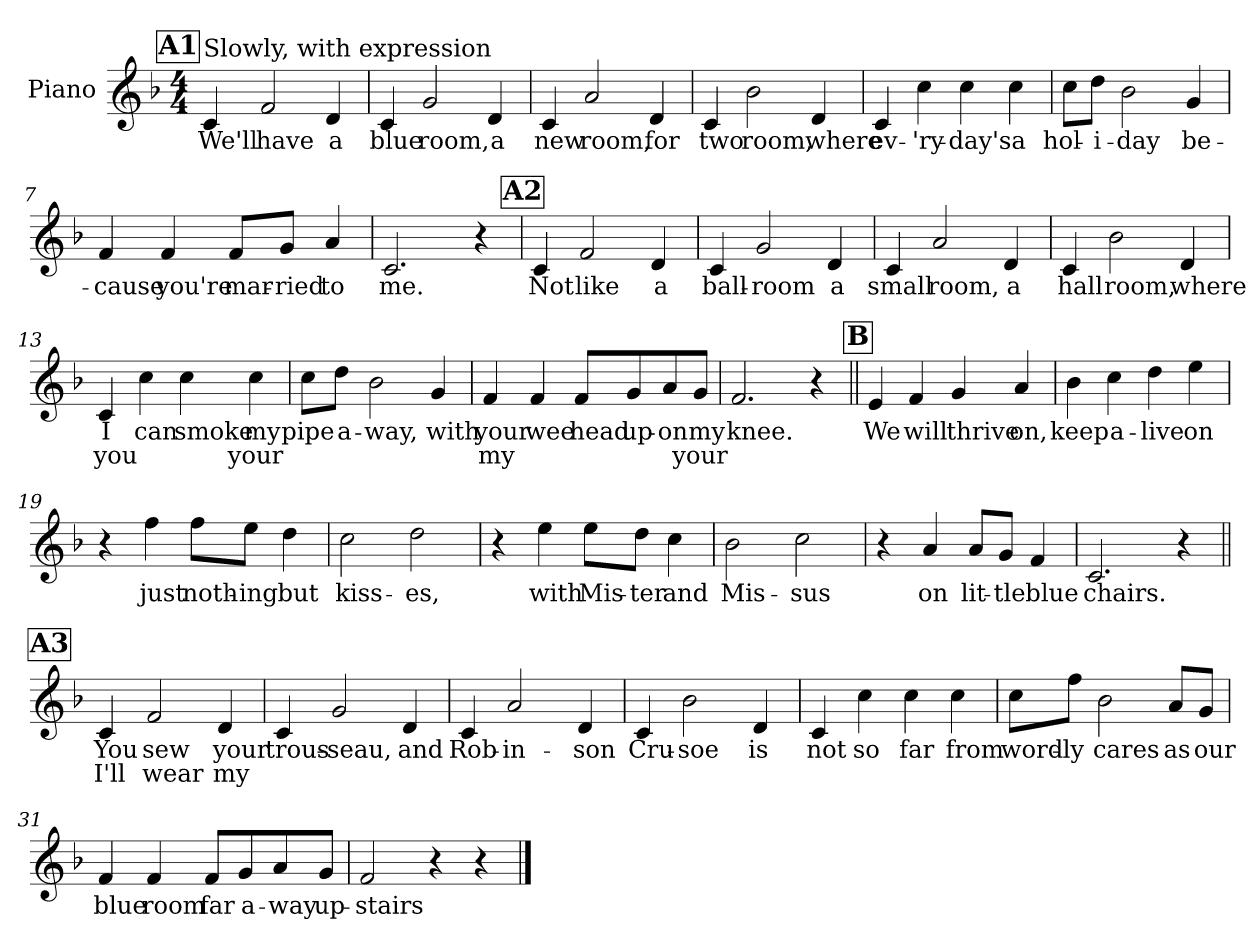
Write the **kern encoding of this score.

**kern	**text	**text
*part1	*part1	*part1
*staff1	*staff1	*staff1
*I"Piano	*	*
*I'Pno	*	*
*clefG2	*	*
*k[b-]	*	*
*F:	*	*
*M4/4	*	*
!!LO:REH:place=s1:a:t=A1
=1	=1	=1
!LO:TX:a:t=Slowly, with expression	!	!
4c/	We'll	.
2f/	have	.
4d/	a	.
=2	=2	=2
4c/	blue	.
2g/	room,	.
4d/	a	.
=3	=3	=3
4c/	new	.
2a/	room,	.
4d/	for	.
=4	=4	=4
4c/	two	.
2b-\	room,	.
4d/	where	.
!!LO:LB:g=z
=5	=5	=5
4c/	ev-	.
4cc\	-'ry-	.
4cc\	-day's	.
4cc\	a	.
=6	=6	=6
8cc\L	hol-	.
8dd\J	-i-	.
2b-\	-day	.
4g/	be-	.
=7	=7	=7
4f/	-cause	.
4f/	you're	.
8f/L	mar-	.
8g/J	-ried	.
4a/	to	.
=8	=8	=8
2.c/	me.	.
4r	.	.
!!LO:LB:g=z
!!LO:REH:place=s1:a:t=A2
=9	=9	=9
4c/	Not	.
2f/	like	.
4d/	a	.
=10	=10	=10
4c/	ball-	.
2g/	-room	.
4d/	a	.
=11	=11	=11
4c/	small	.
2a/	room,	.
4d/	a	.
=12	=12	=12
4c/	hall	.
2b-\	room,	.
4d/	where	.
!!LO:LB:g=z
=13	=13	=13
4c/	I	you
4cc\	can	.
4cc\	smoke	.
4cc\	my	your
=14	=14	=14
8cc\L	pipe	.
8dd\J	a-	.
2b-\	-way,	.
4g/	with	.
=15	=15	=15
4f/	your	my
4f/	wee	.
8f/L	head	.
8g/	up-	.
8a/	-on	.
8g/J	my	your
=16	=16	=16
2.f/	knee.	.
4r	.	.
!!LO:LB:g=z
!!LO:REH:place=s1:a:t=B
=17||	=17||	=17||
4e/	We	.
4f/	will	.
4g/	thrive	.
4a/	on,	.
=18	=18	=18
4b-\	keep	.
4cc\	a-	.
4dd\	-live	.
4ee\	on	.
=19	=19	=19
4r	.	.
4ff\	just	.
8ff\L	noth-	.
8ee\J	-ing	.
4dd\	but	.
=20	=20	=20
2cc\	kiss-	.
2dd\	-es,	.
!!LO:LB:g=z
=21	=21	=21
4r	.	.
4ee\	with	.
8ee\L	Mis-	.
8dd\J	-ter	.
4cc\	and	.
=22	=22	=22
2b-\	Mis-	.
2cc\	-sus	.
=23	=23	=23
4r	.	.
4a/	on	.
8a/L	lit-	.
8g/J	-tle	.
4f/	blue	.
=24	=24	=24
2.c/	chairs.	.
4r	.	.
!!LO:LB:g=z
!!LO:REH:place=s1:a:t=A3
=25||	=25||	=25||
4c/	You	I'll
2f/	sew	wear
4d/	your	my
=26	=26	=26
4c/	trous-	.
2g/	-seau,	.
4d/	and	.
=27	=27	=27
4c/	Rob-	.
2a/	in-	.
4d/	-son	.
=28	=28	=28
4c/	Cru-	.
2b-\	-soe	.
4d/	is	.
!!LO:LB:g=z
=29	=29	=29
4c/	not	.
4cc\	so	.
4cc\	far	.
4cc\	from	.
=30	=30	=30
8cc\L	word-	.
8ff\J	-ly	.
2b-\	cares	.
8a/L	as	.
8g/J	our	.
=31	=31	=31
4f/	blue	.
4f/	room	.
8f/L	far	.
8g/	a-	.
8a/	-way	.
8g/J	up-	.
=32	=32	=32
2f/	stairs	.
4r	.	.
4r	.	.
==	==	==
*-	*-	*-
